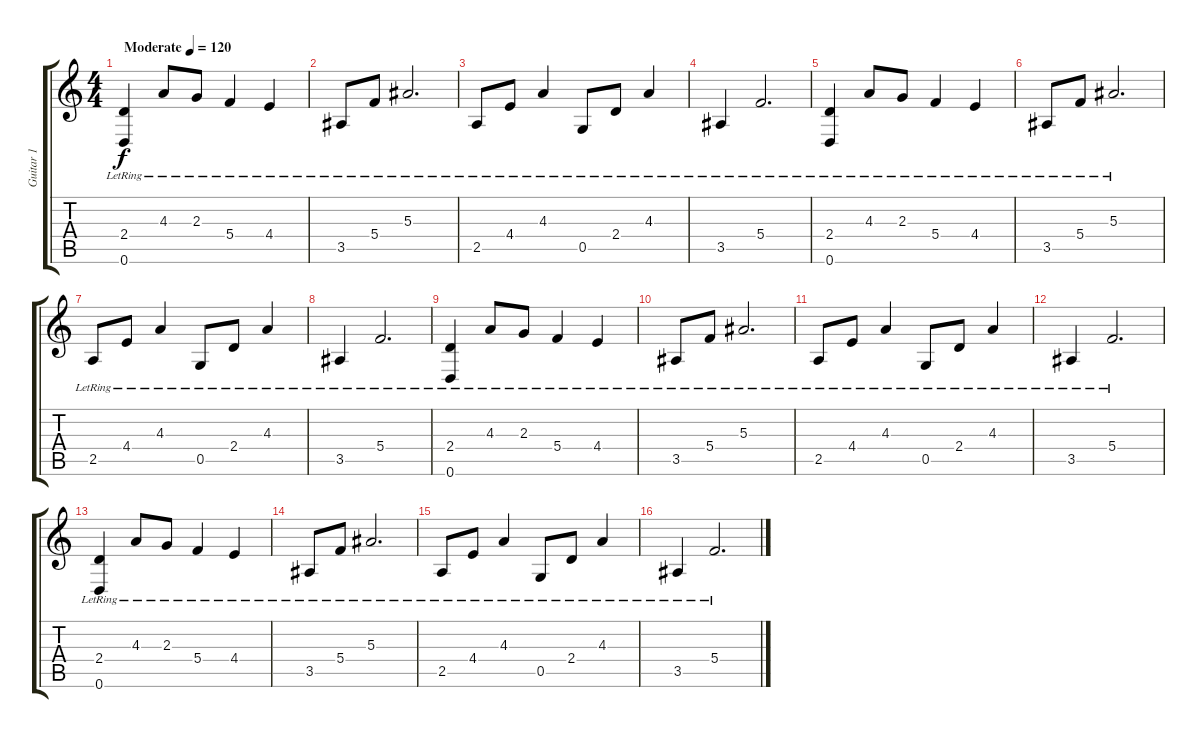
\track ("Guitar 1" "Guitar 1") {instrument acousticguitarsteel}
\staff {score tabs}
\tuning (D4 A3 F3 C3 G2 D2) {hide}
\ts (4 4)
\tempo (120 "Moderate")
\clef g2
\ks c
(2.4{lr} 0.6{lr}).4{dy f instrument acousticguitarsteel} 4.3{lr}.8 2.3{lr}.8 5.4{lr}.4 4.4{lr}.4 |
3.5{lr}.8 5.4{lr}.8 5.3{lr}.2{d} |
2.5{lr}.8 4.4{lr}.8 4.3{lr}.4 0.5{lr}.8 2.4{lr}.8 4.3{lr}.4 |
3.5{lr}.4 5.4{lr}.2{d} |
(2.4{lr} 0.6{lr}).4 4.3{lr}.8 2.3{lr}.8 5.4{lr}.4 4.4{lr}.4 |
3.5{lr}.8 5.4{lr}.8 5.3{lr}.2{d} |
2.5{lr}.8 4.4{lr}.8 4.3{lr}.4 0.5{lr}.8 2.4{lr}.8 4.3{lr}.4 |
3.5{lr}.4 5.4{lr}.2{d} |
(2.4{lr} 0.6{lr}).4 4.3{lr}.8 2.3{lr}.8 5.4{lr}.4 4.4{lr}.4 |
3.5{lr}.8 5.4{lr}.8 5.3{lr}.2{d} |
2.5{lr}.8 4.4{lr}.8 4.3{lr}.4 0.5{lr}.8 2.4{lr}.8 4.3{lr}.4 |
3.5{lr}.4 5.4{lr}.2{d} |
(2.4{lr} 0.6{lr}).4 4.3{lr}.8 2.3{lr}.8 5.4{lr}.4 4.4{lr}.4 |
3.5{lr}.8 5.4{lr}.8 5.3{lr}.2{d} |
2.5{lr}.8 4.4{lr}.8 4.3{lr}.4 0.5{lr}.8 2.4{lr}.8 4.3{lr}.4 |
3.5{lr}.4 5.4{lr}.2{d}
